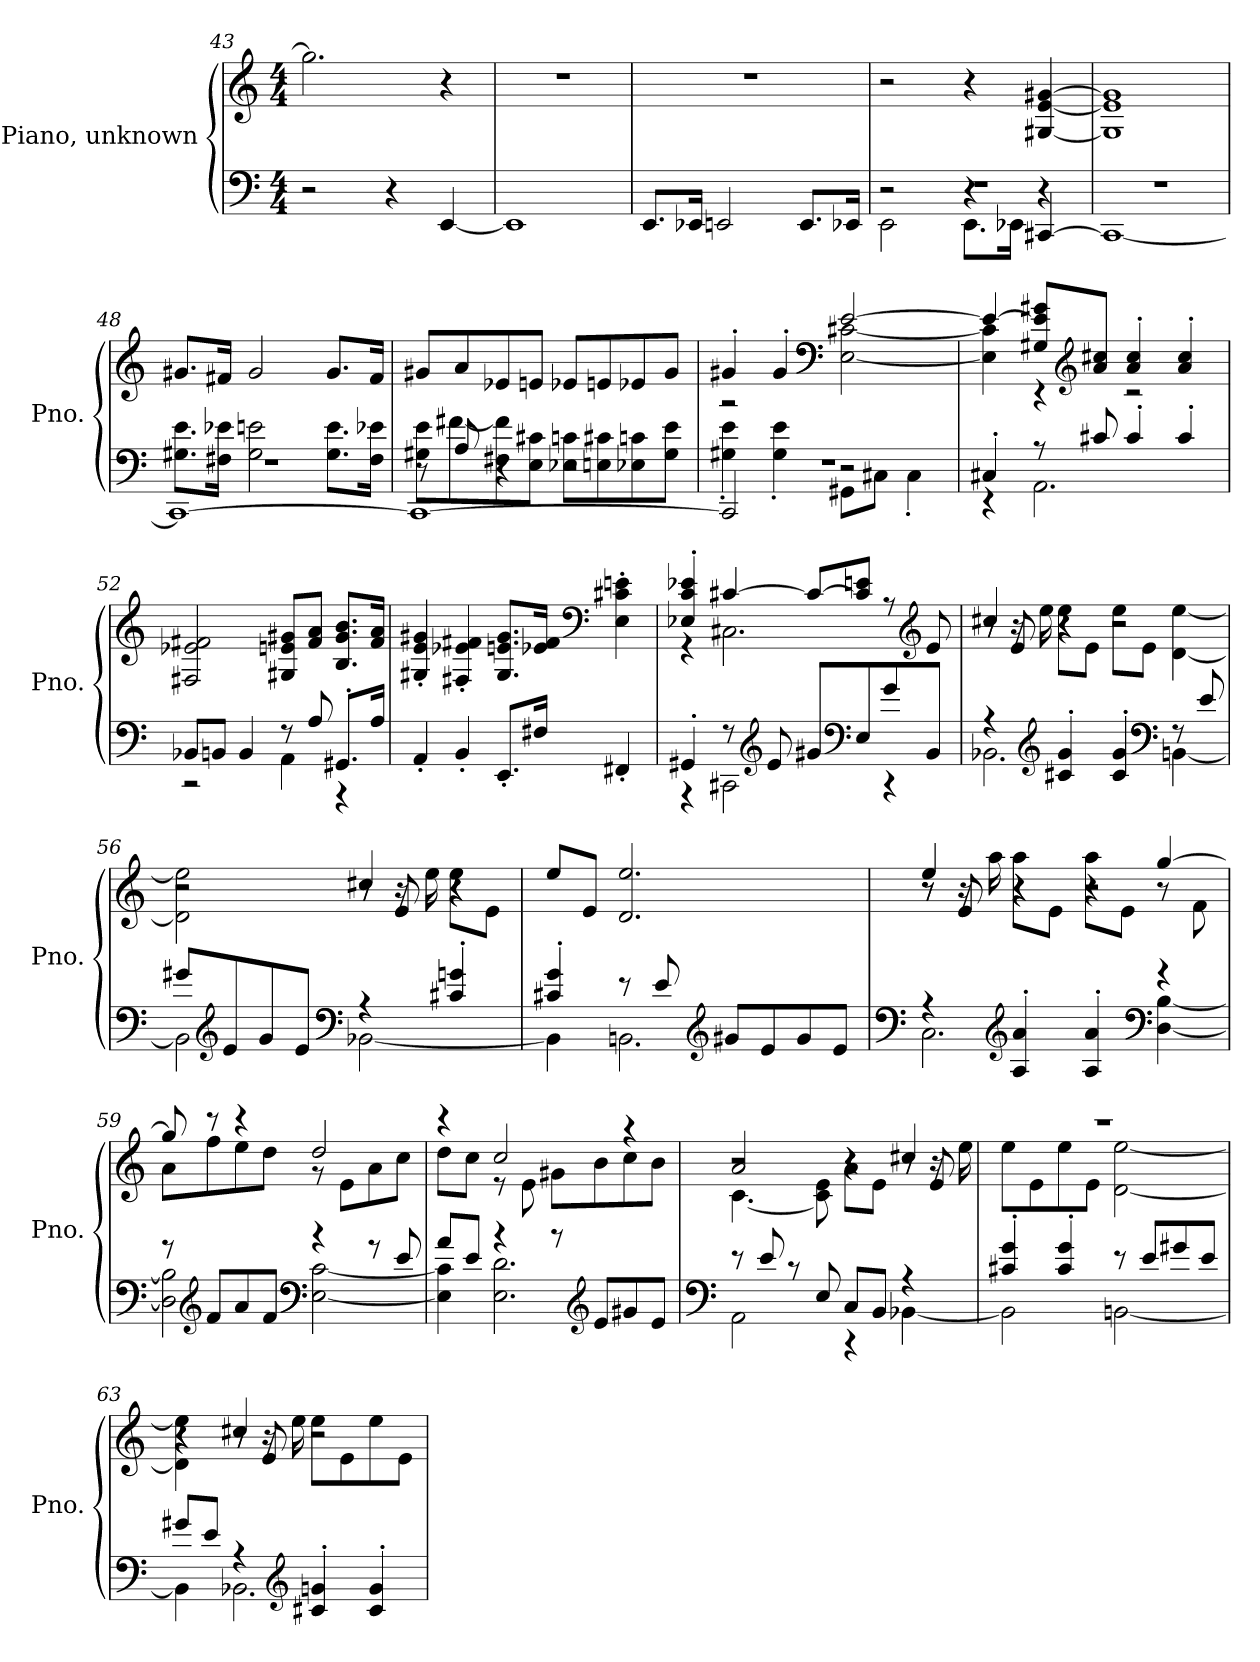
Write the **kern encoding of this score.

**kern	**kern
*part1	*part1
*staff2	*staff1
*I"Piano, unknown	*
*I'Pno.	*
*clefF4	*clefG2
*k[]	*k[]
*M4/4	*M4/4
=43	=43
2r	2.gg#\]
4r	.
[4EE/	4r
=44	=44
1EE]	1r
=45	=45
8.EE/L	1r
16EE-X/Jk	.
2EEn/	.
8.EE/L	.
16EE-X/Jk	.
=46	=46
*^	*
*	*^	*
1r	2EE\	2r	2r
.	8.EE\L	4r	4r
.	16EE-X\Jk	.	.
.	4r	[4CC#X/	[4G#X/ [4e/ [4g#X/
*	*v	*v	*
=47	=47	=47
1r	1CC#_	1G#] 1e] 1g#]
!!LO:LB:g=z
=48	=48	=48
*	*^	*
1r	8.G#X\ 8.e\L	1CC#_	8.g#X/L
.	16F#X\ 16e-X\Jk	.	16f#X/Jk
.	2G#\ 2en\	.	2g#/
.	8.G#\ 8.e\L	.	8.g#/L
.	16F#\ 16e-X\Jk	.	16f#/Jk
=49	=49	=49	=49
8r	8G#X\ 8e\L	1CC#_	8g#X/L
8A/	[8f#X\	.	8a/
4r	8F#X\ 8f#\]	.	8e-X/
.	8E\ 8c#X\J	.	8en/J
2r	8E-X\ 8cn\L	.	8e-X/L
.	8En\ 8c#X\	.	8en/
.	8E-X\ 8cn\	.	8e-X/
.	8G#\ 8e\J	.	8g#/J
=50	=50	=50	=50
*	*	*	*^
1r	4G#X\' 4e\'	2CC#/]	4g#X'/	2r
.	4G#\' 4e\'	.	4g#'/	.
*	*	*	*clefF4	*
.	8GG#X\L	2r	[2e/	[2E\ [2c#X\
.	8C#X\J	.	.	.
.	4C#'\	.	.	.
*	*v	*v	*	*
!!LO:LB:g=z	!!
=51	=51	=51	=51
4C#X'/	4r	4e/_	4E\] 4c#\]
8r	2.AA\	8G#X/ 8e/] 8g#X/L	4r
*	*	*clefG2	*
8c#X/	.	8a/ 8cc#X/J	.
4c#'/	.	4a/' 4cc#/'	2r
4c#'/	.	4a/' 4cc#/'	.
*	*	*v	*v
=52	=52	=52
8BB-X/L	2r	2F#X/ 2e-X/ 2f#X/
8BBn/J	.	.
4BB/	.	.
8r	4AA\	8G#X/ 8en/ 8g#X/L
8A/	.	8f#/ 8a/J
8.GG#X'/L	4r	8.B/ 8.g#/ 8.b/L
16A/Jk	.	16f#/ 16a/Jk
*v	*v	*
=53	=53
4AA'/	4G#X/' 4e/' 4g#X/'
4BB'/	4F#X/' 4e-X/' 4f#X/'
8.EE'/L	8.G#/ 8.en/ 8.g#/L
16F#X/Jk	16e-X/ 16f#/Jk
*	*clefF4
4FF#X'/	4E\' 4c#X\' 4en\'
!!LO:LB:g=z
=54	=54
*^	*^
4GG#X'/	4r	4E-X/' 4c/' 4e-X/'	4r
8r	2CC#X\	[4c#X/	2.C#X\
*clefG2	*	*	*
8e/	.	.	.
8g#X/L	.	8c#/L_	.
*clefF4	*	*	*
8E/	.	8c#/] 8en/J	.
8g#/	4r	8r	.
*	*	*clefG2	*
8BB/J	.	8e/	.
=55	=55	=55	=55
*	*	*	*^
4r	2.BB-X\	4cc#X/	8r	8r
.	.	.	16r	8e/
.	.	.	16ee\	.
*clefG2	*	*	*	*
4c#X/' 4g/'	.	4r	8ee\L	4r
.	.	.	8e\J	.
4c#/' 4g/'	.	2r	8ee\L	2r
.	.	.	8e\J	.
*clefF4	*	*	*	*
8r	[4BBn\	.	[4d\ [4ee\	.
8e/	.	.	.	.
=56	=56	=56	=56	=56
8g#X/L	2BB\]	2r	2d\] 2ee\]	2r
*clefG2	*	*	*	*
8e/	.	.	.	.
8g#/	.	.	.	.
8e/J	.	.	.	.
*clefF4	*	*	*	*
4r	[2BB-X\	4cc#X/	8r	8r
.	.	.	16r	8e/
.	.	.	16ee\	.
4c#X/' 4gn/'	.	4r	8ee\L	4r
.	.	.	8e\J	.
*	*	*v	*v	*v
!!LO:LB:g=z
=57	=57	=57
4c#X/' 4g/'	4BB-\]	8ee/L
.	.	8e/J
8r	2.BBn\	2.d/ 2.ee/
8e/	.	.
*clefG2	*	*
8g#X/L	.	.
8e/	.	.
8g#/	.	.
8e/J	.	.
=58	=58	=58
*clefF4	*	*
*	*	*^
*	*	*	*^
4r	2.C\	4ee/	8r	8r
.	.	.	16r	8e/
.	.	.	16aa\	.
*clefG2	*	*	*	*
4A/' 4a/'	.	4r	8aa\L	4r
.	.	.	8e\J	.
4A/' 4a/'	.	4r	8aa\L	2r
.	.	.	8e\J	.
*clefF4	*	*	*	*
4r	[4D\ [4B\	[4gg/	8r	.
.	.	.	8f\	.
*	*	*	*v	*v
=59	=59	=59	=59
8r	2D\] 2B\]	8gg/]	8a\L
*clefG2	*	*	*
8f/L	.	8r	8ff\
8a/	.	4r	8ee\
8f/J	.	.	8dd\J
*clefF4	*	*	*
4r	[2E\ [2c\	2dd/	8r
.	.	.	8e\L
8r	.	.	8a\
8e/	.	.	8cc\J
!!LO:LB:g=z	!!
=60	=60	=60	=60
8a/L	4E\] 4c\]	4r	8dd\L
8e/J	.	.	8cc\J
4r	2.E\ 2.d\	2cc/	8r
.	.	.	8e\
8r	.	.	8g#X\L
*clefG2	*	*	*
8e/L	.	.	8b\
8g#X/	.	4r	8cc\
8e/J	.	.	8b\J
*	*	*v	*v
=61	=61	=61
*clefF4	*	*
*	*	*^
*	*	*	*^
8r	2AA\	2a/	[4.c\	2r
8e/	.	.	.	.
8r	.	.	.	.
8E/	.	.	8c\] 8e\	.
8C/L	4r	4r	8a\L	4r
8BB/J	.	.	8e\J	.
4r	[4BB-X\	4cc#X/	8r	8r
.	.	.	16r	8e/
.	.	.	16ee\	.
*	*	*	*v	*v
=62	=62	=62	=62
4c#X/' 4g/'	2BB-\]	1r	8ee\L
.	.	.	8e\
4c#/' 4g/'	.	.	8ee\
.	.	.	8e\J
8r	[2BBn\	.	[2d\ [2ee\
8e/L	.	.	.
8g#X/	.	.	.
8e/J	.	.	.
!!LO:PB:g=z
=63	=63	=63	=63
*	*	*	*^
8g#X/L	4BB\]	4r	4d\] 4ee\]	4r
8e/J	.	.	.	.
4r	2.BB-X\	4cc#X/	8r	8r
.	.	.	16r	8e/
.	.	.	16ee\	.
*clefG2	*	*	*	*
4c#X/' 4gn/'	.	2r	8ee\L	2r
.	.	.	8e\	.
4c#/' 4g/'	.	.	8ee\	.
.	.	.	8e\J	.
*v	*v	*	*	*
*	*v	*v	*v
=	=
*-	*-
